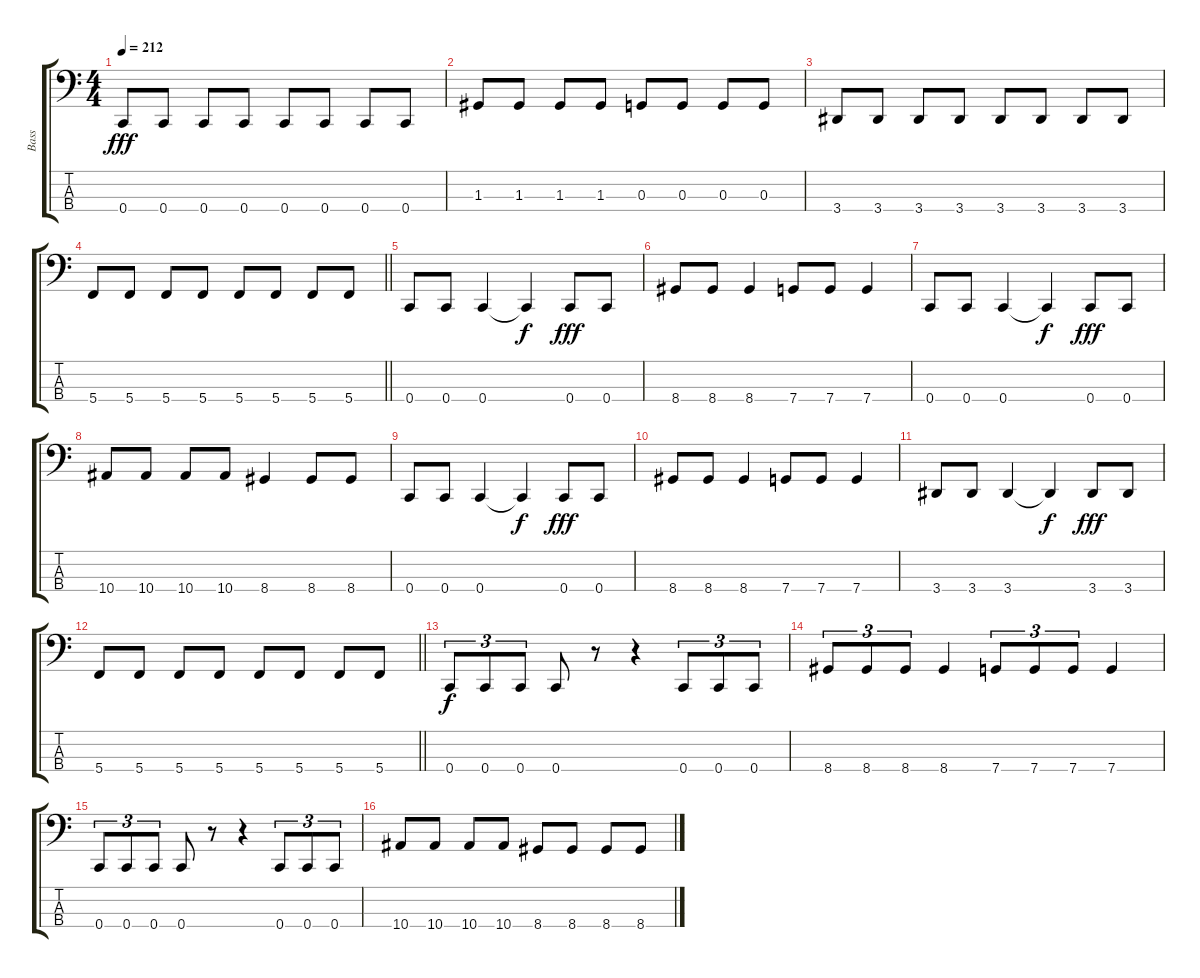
\track ("Bass" "Bass") {instrument electricbassfinger}
\staff {score tabs}
\tuning (F2 C2 G1 C1) {hide}
\ts (4 4)
\tempo 212
\clef f4
\ks c
0.4.8{dy fff} 0.4.8 0.4.8 0.4.8 0.4.8 0.4.8 0.4.8 0.4.8 |
1.3.8 1.3.8 1.3.8 1.3.8 0.3.8 0.3.8 0.3.8 0.3.8 |
3.4.8 3.4.8 3.4.8 3.4.8 3.4.8 3.4.8 3.4.8 3.4.8 |
\barLineRight lightlight
5.4.8 5.4.8 5.4.8 5.4.8 5.4.8 5.4.8 5.4.8 5.4.8 |
0.4.8 0.4.8 0.4.4 0.4{t}.4{dy f} 0.4.8{dy fff} 0.4.8 |
8.4.8 8.4.8 8.4.4 7.4.8 7.4.8 7.4.4 |
0.4.8 0.4.8 0.4.4 0.4{t}.4{dy f} 0.4.8{dy fff} 0.4.8 |
10.4.8 10.4.8 10.4.8 10.4.8 8.4.4 8.4.8 8.4.8 |
0.4.8 0.4.8 0.4.4 0.4{t}.4{dy f} 0.4.8{dy fff} 0.4.8 |
8.4.8 8.4.8 8.4.4 7.4.8 7.4.8 7.4.4 |
3.4.8 3.4.8 3.4.4 3.4{t}.4{dy f} 3.4.8{dy fff} 3.4.8 |
\barLineRight lightlight
5.4.8 5.4.8 5.4.8 5.4.8 5.4.8 5.4.8 5.4.8 5.4.8 |
0.4.8{tu (3 2) dy f} 0.4.8{tu (3 2)} 0.4.8{tu (3 2)} 0.4.8 r.8 r.4 0.4.8{tu (3 2)} 0.4.8{tu (3 2)} 0.4.8{tu (3 2)} |
8.4.8{tu (3 2)} 8.4.8{tu (3 2)} 8.4.8{tu (3 2)} 8.4.4 7.4.8{tu (3 2)} 7.4.8{tu (3 2)} 7.4.8{tu (3 2)} 7.4.4 |
0.4.8{tu (3 2)} 0.4.8{tu (3 2)} 0.4.8{tu (3 2)} 0.4.8 r.8 r.4 0.4.8{tu (3 2)} 0.4.8{tu (3 2)} 0.4.8{tu (3 2)} |
10.4.8 10.4.8 10.4.8 10.4.8 8.4.8 8.4.8 8.4.8 8.4.8
